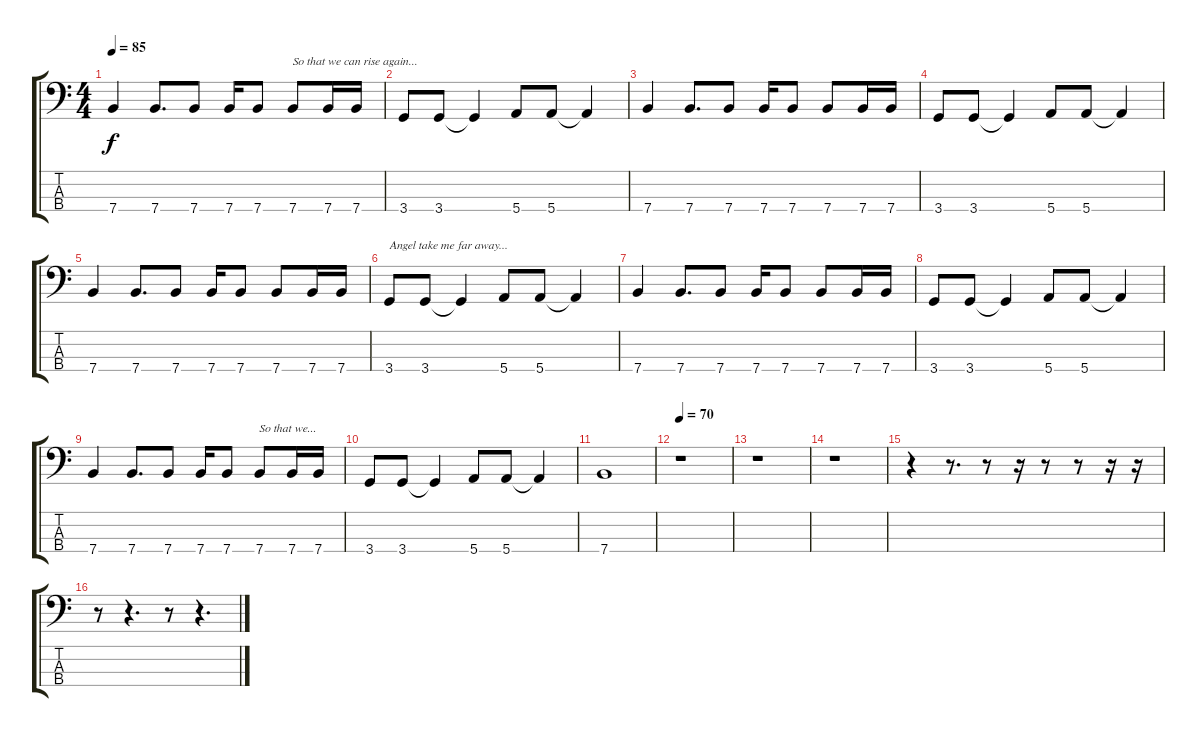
\track "" {instrument electricbassfinger}
\staff {score tabs}
\tuning (G2 D2 A1 E1) {hide}
\ts (4 4)
\tempo 85
\clef f4
\ks c
7.4.4{dy f} 7.4.8{d} 7.4.8 7.4.16 7.4.8 7.4.8{txt "So that we can rise again..."} 7.4.16 7.4.16 |
3.4.8 3.4.8 3.4{t}.4 5.4.8 5.4.8 5.4{t}.4 |
7.4.4 7.4.8{d} 7.4.8 7.4.16 7.4.8 7.4.8 7.4.16 7.4.16 |
3.4.8 3.4.8 3.4{t}.4 5.4.8 5.4.8 5.4{t}.4 |
7.4.4 7.4.8{d} 7.4.8 7.4.16 7.4.8 7.4.8 7.4.16 7.4.16 |
3.4.8{txt "Angel take me far away..."} 3.4.8 3.4{t}.4 5.4.8 5.4.8 5.4{t}.4 |
7.4.4 7.4.8{d} 7.4.8 7.4.16 7.4.8 7.4.8 7.4.16 7.4.16 |
3.4.8 3.4.8 3.4{t}.4 5.4.8 5.4.8 5.4{t}.4 |
7.4.4 7.4.8{d} 7.4.8 7.4.16 7.4.8 7.4.8{txt "So that we..."} 7.4.16 7.4.16 |
3.4.8 3.4.8 3.4{t}.4 5.4.8 5.4.8 5.4{t}.4 |
7.4.1 |
\tempo 70
r.1 |
r.1 |
r.1 |
r.4 r.8{d} r.8 r.16 r.8 r.8 r.16 r.16 |
r.8 r.4{d} r.8 r.4{d}
